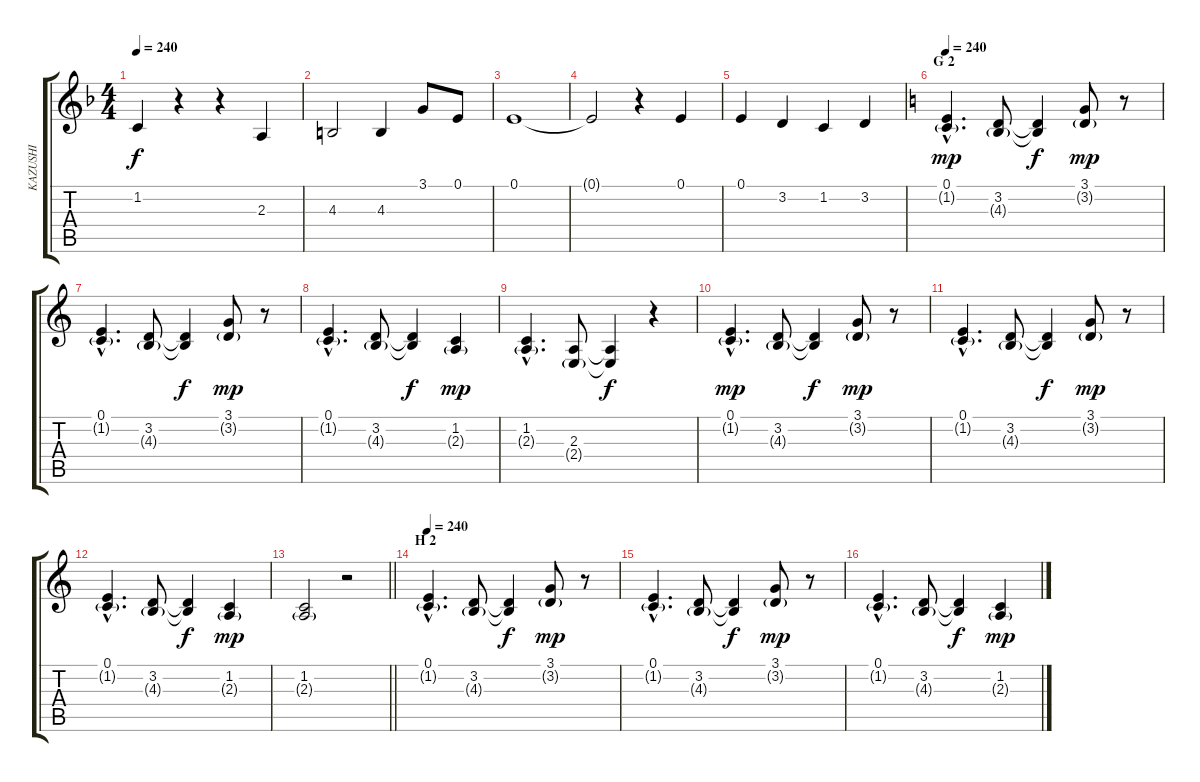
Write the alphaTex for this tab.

\track ("KAZUSHI" "KAZUSHI") {instrument oboe}
\staff {score tabs}
\tuning (E4 B3 G3 D3 A2 E2) {hide}
\ts (4 4)
\tempo 240
\clef g2
\ks f
1.2.4{dy f} r.4 r.4 2.3.4 |
4.3.2 4.3.4 3.1.8 0.1.8 |
0.1.1 |
0.1{t}.2 r.4 0.1.4 |
0.1.4 3.2.4 1.2.4 3.2.4 |
\section ("" "G 2")
\tempo 240
\ks c
(0.1{hac} 1.2{g hac}).4{d dy mp} (3.2 4.3{g}).8 (3.2{t} 4.3{t}).4{dy f} (3.1 3.2{g}).8{dy mp} r.8 |
(0.1{hac} 1.2{g hac}).4{d} (3.2 4.3{g}).8 (3.2{t} 4.3{t}).4{dy f} (3.1 3.2{g}).8{dy mp} r.8 |
(0.1{hac} 1.2{g hac}).4{d} (3.2 4.3{g}).8 (3.2{t} 4.3{t}).4{dy f} (1.2 2.3{g}).4{dy mp} |
(1.2{hac} 2.3{g hac}).4{d} (2.3 2.4{g}).8 (2.3{t} 2.4{t}).4{dy f} r.4 |
(0.1{hac} 1.2{g hac}).4{d dy mp} (3.2 4.3{g}).8 (3.2{t} 4.3{t}).4{dy f} (3.1 3.2{g}).8{dy mp} r.8 |
(0.1{hac} 1.2{g hac}).4{d} (3.2 4.3{g}).8 (3.2{t} 4.3{t}).4{dy f} (3.1 3.2{g}).8{dy mp} r.8 |
(0.1{hac} 1.2{g hac}).4{d} (3.2 4.3{g}).8 (3.2{t} 4.3{t}).4{dy f} (1.2 2.3{g}).4{dy mp} |
\barLineRight lightlight
(1.2 2.3{g}).2 r.2 |
\section ("" "H 2")
\tempo 240
(0.1{hac} 1.2{g hac}).4{d} (3.2 4.3{g}).8 (3.2{t} 4.3{t}).4{dy f} (3.1 3.2{g}).8{dy mp} r.8 |
(0.1{hac} 1.2{g hac}).4{d} (3.2 4.3{g}).8 (3.2{t} 4.3{t}).4{dy f} (3.1 3.2{g}).8{dy mp} r.8 |
(0.1{hac} 1.2{g hac}).4{d} (3.2 4.3{g}).8 (3.2{t} 4.3{t}).4{dy f} (1.2 2.3{g}).4{dy mp}
